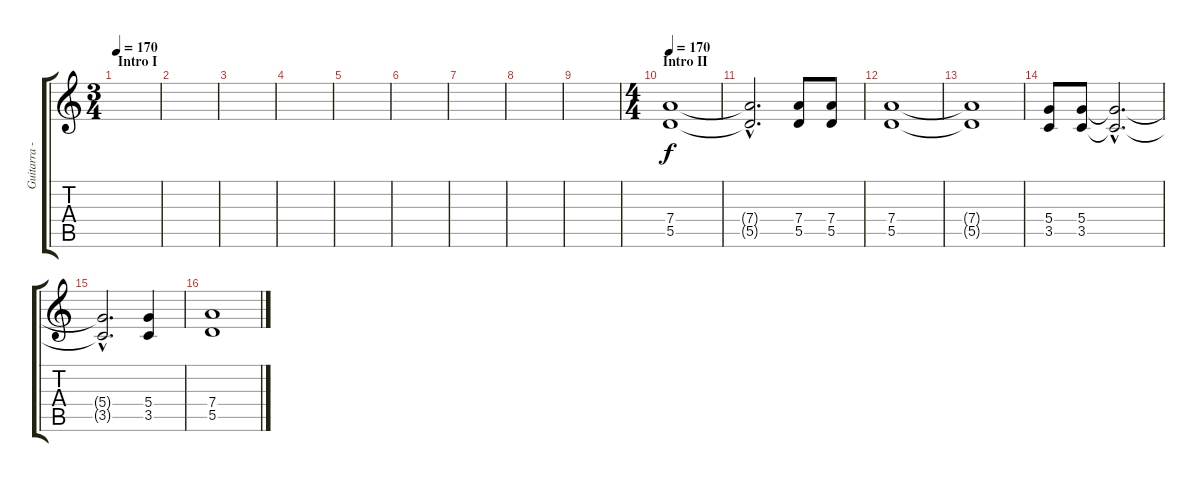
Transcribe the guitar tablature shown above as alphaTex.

\track ("Guitarra - Guitar" "Guitarra -") {instrument distortionguitar}
\staff {score tabs}
\tuning (E4 B3 G3 D3 A2 E2) {hide}
\ts (3 4)
\section ("" "Intro I")
\tempo 170
\tempo 120
\tempo 170
\clef g2
\ks c
|
|
|
|
|
|
|
|
|
\ts (4 4)
\section ("" "Intro II")
\tempo 170
(7.4 5.5).1 |
(7.4{hac t} 5.5{hac t}).2{d} (7.4 5.5).8 (7.4 5.5).8 |
(7.4 5.5).1 |
(7.4{t} 5.5{t}).1 |
(5.4 3.5).8 (5.4 3.5).8 (5.4{hac t} 3.5{hac t}).2{d} |
(5.4{hac t} 3.5{hac t}).2{d} (5.4 3.5).4 |
(7.4 5.5).1
